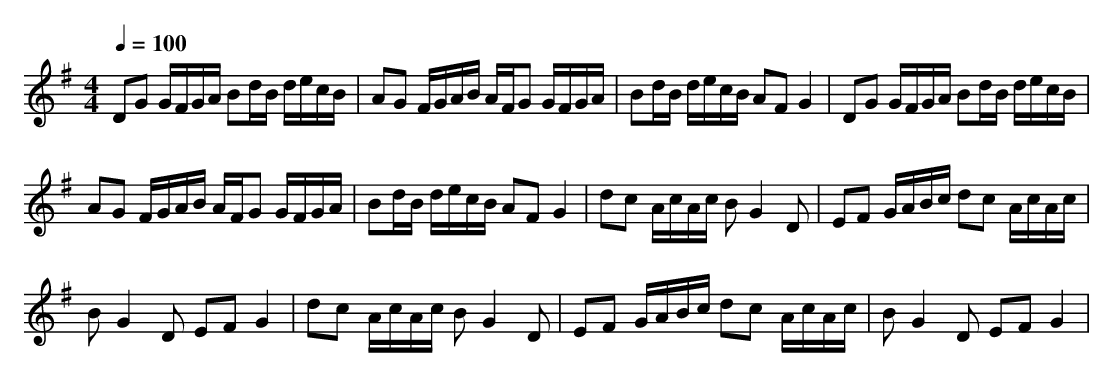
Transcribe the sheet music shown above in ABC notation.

X:1
T:
M: 4/4
L: 1/8
Q:1/4=100
K:G % 1 sharps
DG G/2F/2G/2A/2 Bd/2B/2 d/2e/2c/2B/2|AG F/2G/2A/2B/2 A/2F/2G G/2F/2G/2A/2|Bd/2B/2 d/2e/2c/2B/2 AF G2|DG G/2F/2G/2A/2 Bd/2B/2 d/2e/2c/2B/2|
AG F/2G/2A/2B/2 A/2F/2G G/2F/2G/2A/2|Bd/2B/2 d/2e/2c/2B/2 AF G2|dc A/2c/2A/2c/2 BG2D|EF G/2A/2B/2c/2 dc A/2c/2A/2c/2|
BG2D EF G2|dc A/2c/2A/2c/2 BG2D|EF G/2A/2B/2c/2 dc A/2c/2A/2c/2|BG2D EF G2|
